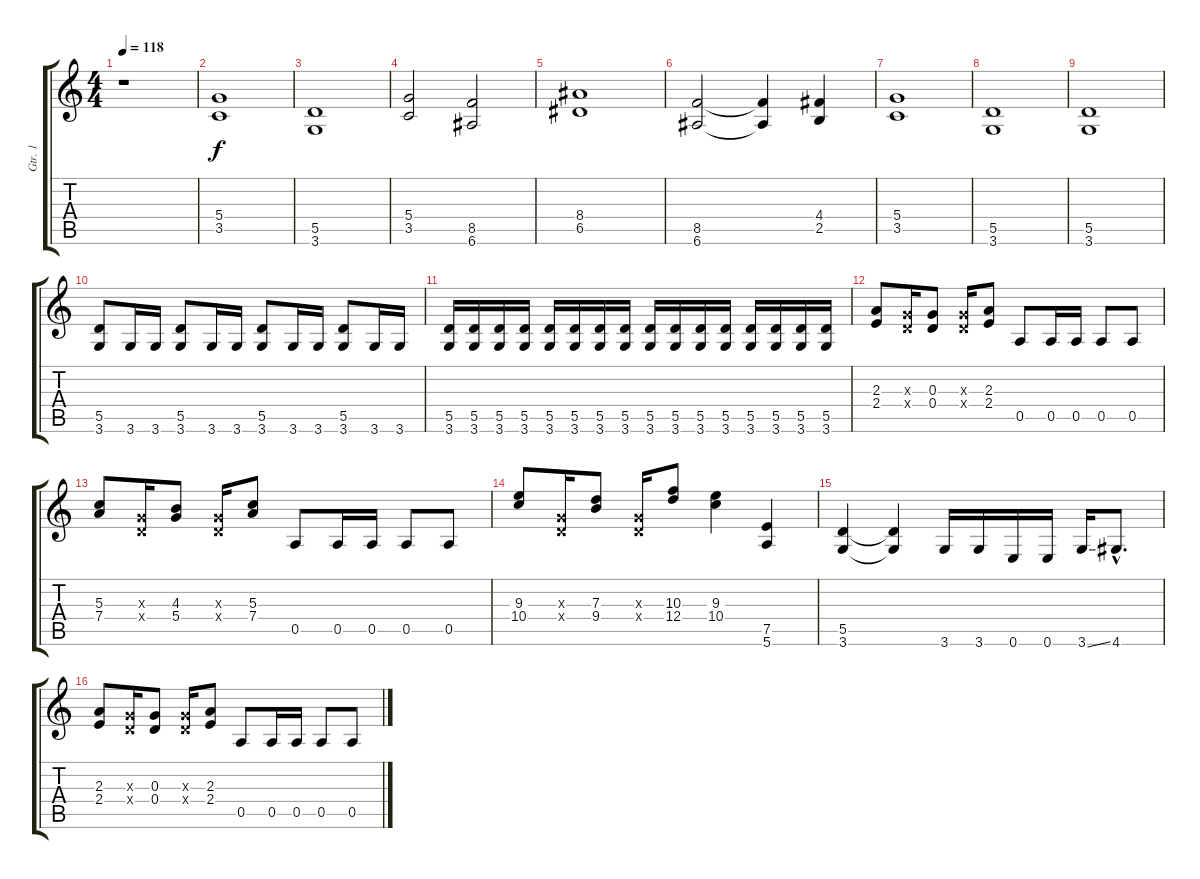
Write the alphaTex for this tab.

\track ("Gtr. 1" "Gtr. 1") {instrument distortionguitar}
\staff {score tabs}
\tuning (E4 B3 G3 D3 A2 E2) {hide}
\ts (4 4)
\tempo 118
\clef g2
\ks c
r.1{dy f} |
(5.4 3.5).1 |
(5.5 3.6).1 |
(5.4 3.5).2 (8.5 6.6).2 |
(8.4 6.5).1 |
(8.5 6.6).2 (8.5{t} 6.6{t}).4 (4.4 2.5).4 |
(5.4 3.5).1 |
(5.5 3.6).1 |
(5.5 3.6).1 |
(5.5 3.6).8 3.6.16 3.6.16 (5.5 3.6).8 3.6.16 3.6.16 (5.5 3.6).8 3.6.16 3.6.16 (5.5 3.6).8 3.6.16 3.6.16 |
(5.5 3.6).16 (5.5 3.6).16 (5.5 3.6).16 (5.5 3.6).16 (5.5 3.6).16 (5.5 3.6).16 (5.5 3.6).16 (5.5 3.6).16 (5.5 3.6).16 (5.5 3.6).16 (5.5 3.6).16 (5.5 3.6).16 (5.5 3.6).16 (5.5 3.6).16 (5.5 3.6).16 (5.5 3.6).16 |
(2.3 2.4).8 (0.3{x} 0.4{x}).16 (0.3 0.4).8 (0.3{x} 0.4{x}).16 (2.3 2.4).8 0.5.8 0.5.16 0.5.16 0.5.8 0.5.8 |
(5.3 7.4).8 (0.3{x} 0.4{x}).16 (4.3 5.4).8 (0.3{x} 0.4{x}).16 (5.3 7.4).8 0.5.8 0.5.16 0.5.16 0.5.8 0.5.8 |
(9.3 10.4).8 (0.3{x} 0.4{x}).16 (7.3 9.4).8 (0.3{x} 0.4{x}).16 (10.3 12.4).8 (9.3 10.4).4 (7.5 5.6).4 |
(5.5 3.6).4 (5.5{t} 3.6{t}).4 3.6.16 3.6.16 0.6.16 0.6.16 3.6{ss}.16 4.6{hac}.8{d} |
(2.3 2.4).8 (0.3{x} 0.4{x}).16 (0.3 0.4).8 (0.3{x} 0.4{x}).16 (2.3 2.4).8 0.5.8 0.5.16 0.5.16 0.5.8 0.5.8
